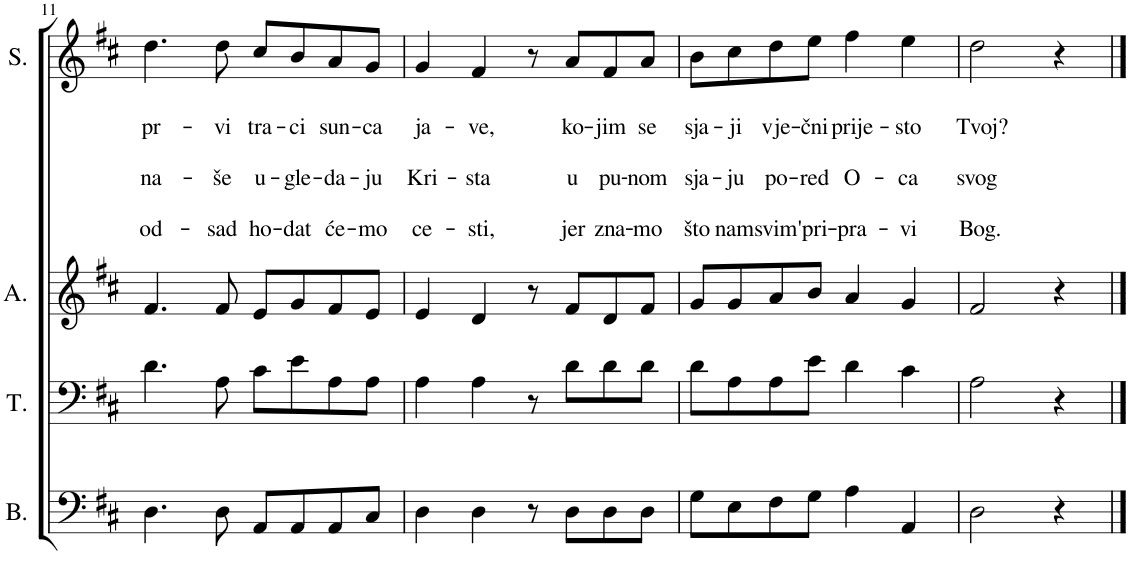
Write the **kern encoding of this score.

**kern	**kern	**kern	**kern	**text	**text	**text	**text	**text	**text
*part4	*part3	*part2	*part1	*part1	*part1	*part1	*part1	*part1	*part1
*staff4	*staff3	*staff2	*staff1	*staff1	*staff1	*staff1	*staff1	*staff1	*staff1
*I"Bass	*I"Tenor	*I"Alto	*I"Soprano	*	*	*	*	*	*
*I'B.	*I'T.	*I'A.	*I'S.	*	*	*	*	*	*
!!LO:PB:g=z
*clefF4	*clefF4	*clefG2	*clefG2	*	*	*	*	*	*
*k[f#c#]	*k[f#c#]	*k[f#c#]	*k[f#c#]	*	*	*	*	*	*
*M4/4	*M4/4	*M4/4	*M4/4	*	*	*	*	*	*
*met(c)	*met(c)	*met(c)	*met(c)	*	*	*	*	*	*
=11	=11	=11	=11	=11	=11	=11	=11	=11	=11
!	!	!	!	!	!LO:LY:b	!	!LO:LY:b	!	!LO:LY:b
4.D\	4.d\	4.f#/	4.dd\	.	pr-	.	na-	.	od-
!	!	!	!	!	!LO:LY:b	!	!LO:LY:b	!	!LO:LY:b
8D\	8A\	8f#/	8dd\	.	-vi	.	-še	.	-sad
!	!	!	!	!	!LO:LY:b	!	!LO:LY:b	!	!LO:LY:b
8AA/L	8c#\L	8e/L	8cc#/L	.	tra-	.	u-	.	ho-
!	!	!	!	!	!LO:LY:b	!	!LO:LY:b	!	!LO:LY:b
8AA/	8e\	8g/	8b/	.	-ci	.	-gle-	.	-dat
!	!	!	!	!	!LO:LY:b	!	!LO:LY:b	!	!LO:LY:b
8AA/	8A\	8f#/	8a/	.	sun-	.	-da-	.	će-
!	!	!	!	!	!LO:LY:b	!	!LO:LY:b	!	!LO:LY:b
8C#/J	8A\J	8e/J	8g/J	.	-ca	.	-ju	.	-mo
=12	=12	=12	=12	=12	=12	=12	=12	=12	=12
!	!	!	!	!	!LO:LY:b	!	!LO:LY:b	!	!LO:LY:b
4D\	4A\	4e/	4g/	.	ja-	.	Kri-	.	ce-
!	!	!	!	!	!LO:LY:b	!	!LO:LY:b	!	!LO:LY:b
4D\	4A\	4d/	4f#/	.	-ve,	.	-sta	.	-sti,
8r	8r	8r	8r	.	.	.	.	.	.
!	!	!	!	!	!LO:LY:b	!	!LO:LY:b	!	!LO:LY:b
8D\L	8d\L	8f#/L	8a/L	.	ko-	.	u	.	jer
!	!	!	!	!	!LO:LY:b	!	!LO:LY:b	!	!LO:LY:b
8D\	8d\	8d/	8f#/	.	-jim	.	pu-	.	zna-
!	!	!	!	!	!LO:LY:b	!	!LO:LY:b	!	!LO:LY:b
8D\J	8d\J	8f#/J	8a/J	.	se	.	-nom	.	-mo
=13	=13	=13	=13	=13	=13	=13	=13	=13	=13
!	!	!	!	!	!LO:LY:b	!	!LO:LY:b	!	!LO:LY:b
8G\L	8d\L	8g/L	8b\L	.	sja-	.	sja-	.	što
!	!	!	!	!	!LO:LY:b	!	!LO:LY:b	!	!LO:LY:b
8E\	8A\	8g/	8cc#\	.	-ji	.	-ju	.	nam
!	!	!	!	!	!LO:LY:b	!	!LO:LY:b	!	!LO:LY:b
8F#\	8A\	8a/	8dd\	.	vje-	.	po-	.	svim'
!	!	!	!	!	!LO:LY:b	!	!LO:LY:b	!	!LO:LY:b
8G\J	8e\J	8b/J	8ee\J	.	-čni	.	-red	.	pri-
!	!	!	!	!	!LO:LY:b	!	!LO:LY:b	!	!LO:LY:b
4A\	4d\	4a/	4ff#\	.	prije-	.	O-	.	-pra-
!	!	!	!	!	!LO:LY:b	!	!LO:LY:b	!	!LO:LY:b
4AA/	4c#\	4g/	4ee\	.	-sto	.	-ca	.	-vi
=14	=14	=14	=14	=14	=14	=14	=14	=14	=14
!	!	!	!	!	!LO:LY:b	!	!LO:LY:b	!	!LO:LY:b
2D\	2A\	2f#/	2dd\	.	Tvoj?	.	svog	.	Bog.
4r	4r	4r	4r	.	.	.	.	.	.
==	==	==	==	==	==	==	==	==	==
*-	*-	*-	*-	*-	*-	*-	*-	*-	*-
